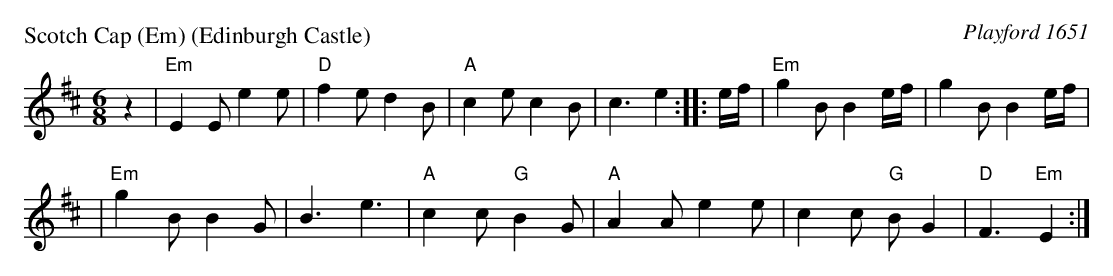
X:1
P: Scotch Cap (Em) (Edinburgh Castle)
O: Playford 1651
M: 6/8
L: 1/8
K: Edor
z2 \
| "Em"E2E e2e | "D"f2e d2B | "A"c2e c2B | c3 e2 :: e/f/ | "Em"g2B B2 e/f/ | g2B B2 e/f/ |
| "Em"g2B B2G | B3 e3 | "A"c2c "G"B2G | "A"A2A e2e | c2c "G"BG2 | "D"F3 "Em"E2 :|
